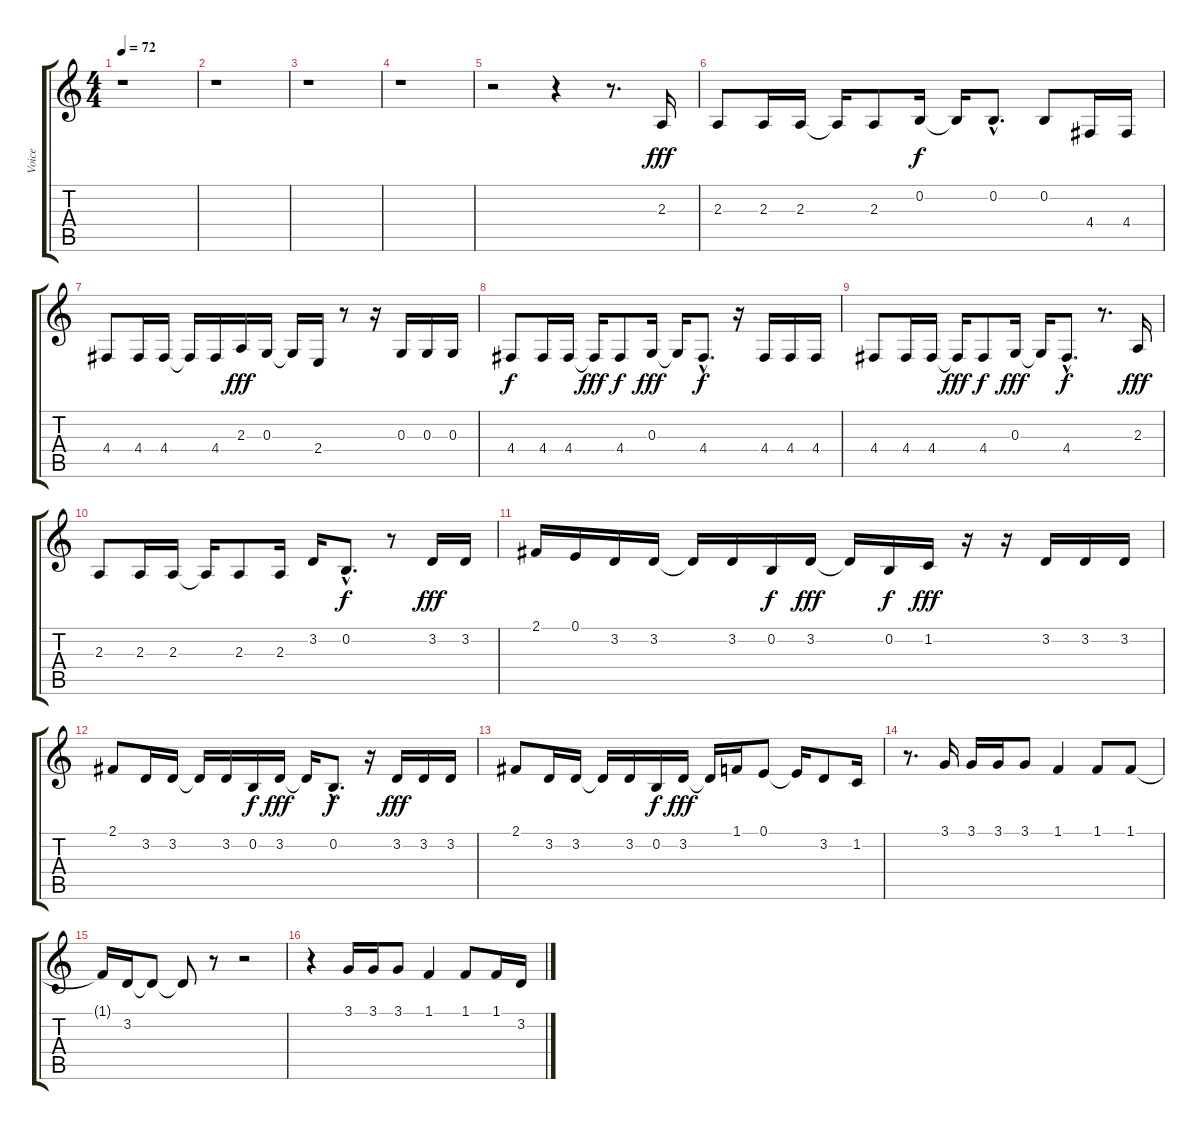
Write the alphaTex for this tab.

\track ("Voice" "Voice") {instrument altosax}
\staff {score tabs}
\tuning (E4 B3 G3 D3 A2 E2) {hide}
\ts (4 4)
\tempo 72
\clef g2
\ks c
r.1{dy fff} |
r.1 |
r.1 |
r.1 |
r.2 r.4 r.8{d} 2.3.16 |
2.3.8 2.3.16 2.3.16 2.3{t}.16 2.3.8 0.2.16{dy f} 0.2{t}.16 0.2{hac}.8{d} 0.2.8 4.4.16 4.4.16 |
4.4.8 4.4.16 4.4.16 4.4{t}.16 4.4.16 2.3.16{dy fff} 0.3.16 0.3{t}.16 2.4.16 r.8 r.16 0.3.16 0.3.16 0.3.16 |
4.4.8{dy f} 4.4.16 4.4.16 4.4{t}.16{dy fff} 4.4.8{dy f} 0.3.16{dy fff} 0.3{t}.16 4.4{hac}.8{d dy f} r.16 4.4.16 4.4.16 4.4.16 |
4.4.8 4.4.16 4.4.16 4.4{t}.16{dy fff} 4.4.8{dy f} 0.3.16{dy fff} 0.3{t}.16 4.4{hac}.8{d dy f} r.8{d} 2.3.16{dy fff} |
2.3.8 2.3.16 2.3.16 2.3{t}.16 2.3.8 2.3.16 3.2.16 0.2{hac}.8{d dy f} r.8 3.2.16{dy fff} 3.2.16 |
2.1.16 0.1.16 3.2.16 3.2.16 3.2{t}.16 3.2.16 0.2.16{dy f} 3.2.16{dy fff} 3.2{t}.16 0.2.16{dy f} 1.2.16{dy fff} r.16 r.16 3.2.16 3.2.16 3.2.16 |
2.1.8 3.2.16 3.2.16 3.2{t}.16 3.2.16 0.2.16{dy f} 3.2.16{dy fff} 3.2{t}.16 0.2{hac}.8{d dy f} r.16 3.2.16{dy fff} 3.2.16 3.2.16 |
2.1.8 3.2.16 3.2.16 3.2{t}.16 3.2.16 0.2.16{dy f} 3.2.16{dy fff} 3.2{t}.16 1.1.16 0.1.8 0.1{t}.16 3.2.8 1.2.16 |
r.8{d} 3.1.16 3.1.16 3.1.16 3.1.8 1.1.4 1.1.8 1.1.8 |
1.1{t}.16 3.2.16 3.2{t}.8 3.2{t}.8 r.8 r.2 |
r.4 3.1.16 3.1.16 3.1.8 1.1.4 1.1.8 1.1.16 3.2.16
